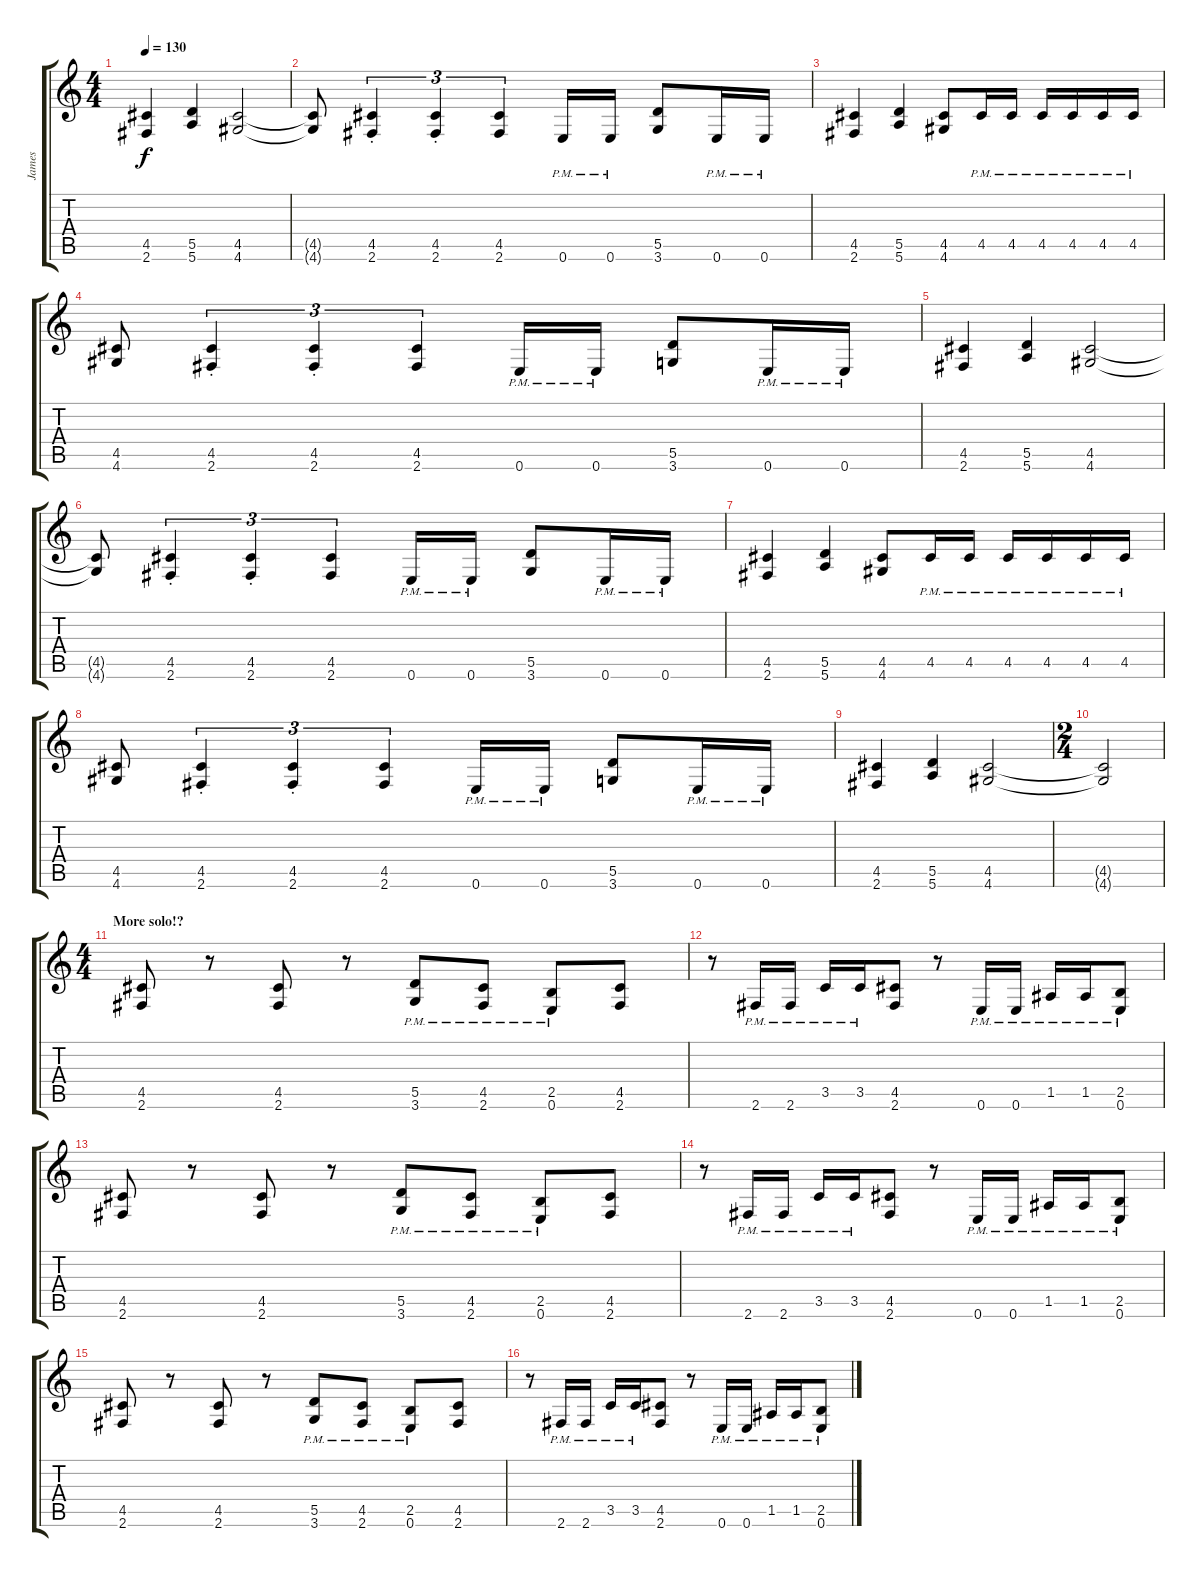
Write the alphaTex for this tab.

\track ("James" "James") {instrument distortionguitar}
\staff {score tabs}
\tuning (E4 B3 G3 D3 A2 E2) {hide}
\ts (4 4)
\tempo 130
\clef g2
\ks c
(4.5 2.6).4{dy f} (5.5 5.6).4 (4.5 4.6).2 |
(4.5{t} 4.6{t}).8 (4.5{st} 2.6{st}).4{tu (3 2)} (4.5{st} 2.6{st}).4{tu (3 2)} (4.5 2.6).4{tu (3 2)} 0.6{pm}.16 0.6{pm}.16 (5.5 3.6).8 0.6{pm}.16 0.6{pm}.16 |
(4.5 2.6).4 (5.5 5.6).4 (4.5 4.6).8 4.5{pm}.16 4.5{pm}.16 4.5{pm}.16 4.5{pm}.16 4.5{pm}.16 4.5{pm}.16 |
(4.5 4.6).8 (4.5{st} 2.6{st}).4{tu (3 2)} (4.5{st} 2.6{st}).4{tu (3 2)} (4.5 2.6).4{tu (3 2)} 0.6{pm}.16 0.6{pm}.16 (5.5 3.6).8 0.6{pm}.16 0.6{pm}.16 |
(4.5 2.6).4 (5.5 5.6).4 (4.5 4.6).2 |
(4.5{t} 4.6{t}).8 (4.5{st} 2.6{st}).4{tu (3 2)} (4.5{st} 2.6{st}).4{tu (3 2)} (4.5 2.6).4{tu (3 2)} 0.6{pm}.16 0.6{pm}.16 (5.5 3.6).8 0.6{pm}.16 0.6{pm}.16 |
(4.5 2.6).4 (5.5 5.6).4 (4.5 4.6).8 4.5{pm}.16 4.5{pm}.16 4.5{pm}.16 4.5{pm}.16 4.5{pm}.16 4.5{pm}.16 |
(4.5 4.6).8 (4.5{st} 2.6{st}).4{tu (3 2)} (4.5{st} 2.6{st}).4{tu (3 2)} (4.5 2.6).4{tu (3 2)} 0.6{pm}.16 0.6{pm}.16 (5.5 3.6).8 0.6{pm}.16 0.6{pm}.16 |
(4.5 2.6).4 (5.5 5.6).4 (4.5 4.6).2 |
\ts (2 4)
(4.5{t} 4.6{t}).2 |
\ts (4 4)
\section ("" "More solo!?")
(4.5 2.6).8 r.8 (4.5 2.6).8 r.8 (5.5{pm} 3.6{pm}).8 (4.5{pm} 2.6{pm}).8 (2.5{pm} 0.6{pm}).8 (4.5 2.6).8 |
r.8 2.6{pm}.16 2.6{pm}.16 3.5{pm}.16 3.5{pm}.16 (4.5 2.6).8 r.8 0.6{pm}.16 0.6{pm}.16 1.5{pm}.16 1.5{pm}.16 (2.5{pm} 0.6{pm}).8 |
(4.5 2.6).8 r.8 (4.5 2.6).8 r.8 (5.5{pm} 3.6{pm}).8 (4.5{pm} 2.6{pm}).8 (2.5{pm} 0.6{pm}).8 (4.5 2.6).8 |
r.8 2.6{pm}.16 2.6{pm}.16 3.5{pm}.16 3.5{pm}.16 (4.5 2.6).8 r.8 0.6{pm}.16 0.6{pm}.16 1.5{pm}.16 1.5{pm}.16 (2.5{pm} 0.6{pm}).8 |
(4.5 2.6).8 r.8 (4.5 2.6).8 r.8 (5.5{pm} 3.6{pm}).8 (4.5{pm} 2.6{pm}).8 (2.5{pm} 0.6{pm}).8 (4.5 2.6).8 |
r.8 2.6{pm}.16 2.6{pm}.16 3.5{pm}.16 3.5{pm}.16 (4.5 2.6).8 r.8 0.6{pm}.16 0.6{pm}.16 1.5{pm}.16 1.5{pm}.16 (2.5{pm} 0.6{pm}).8
